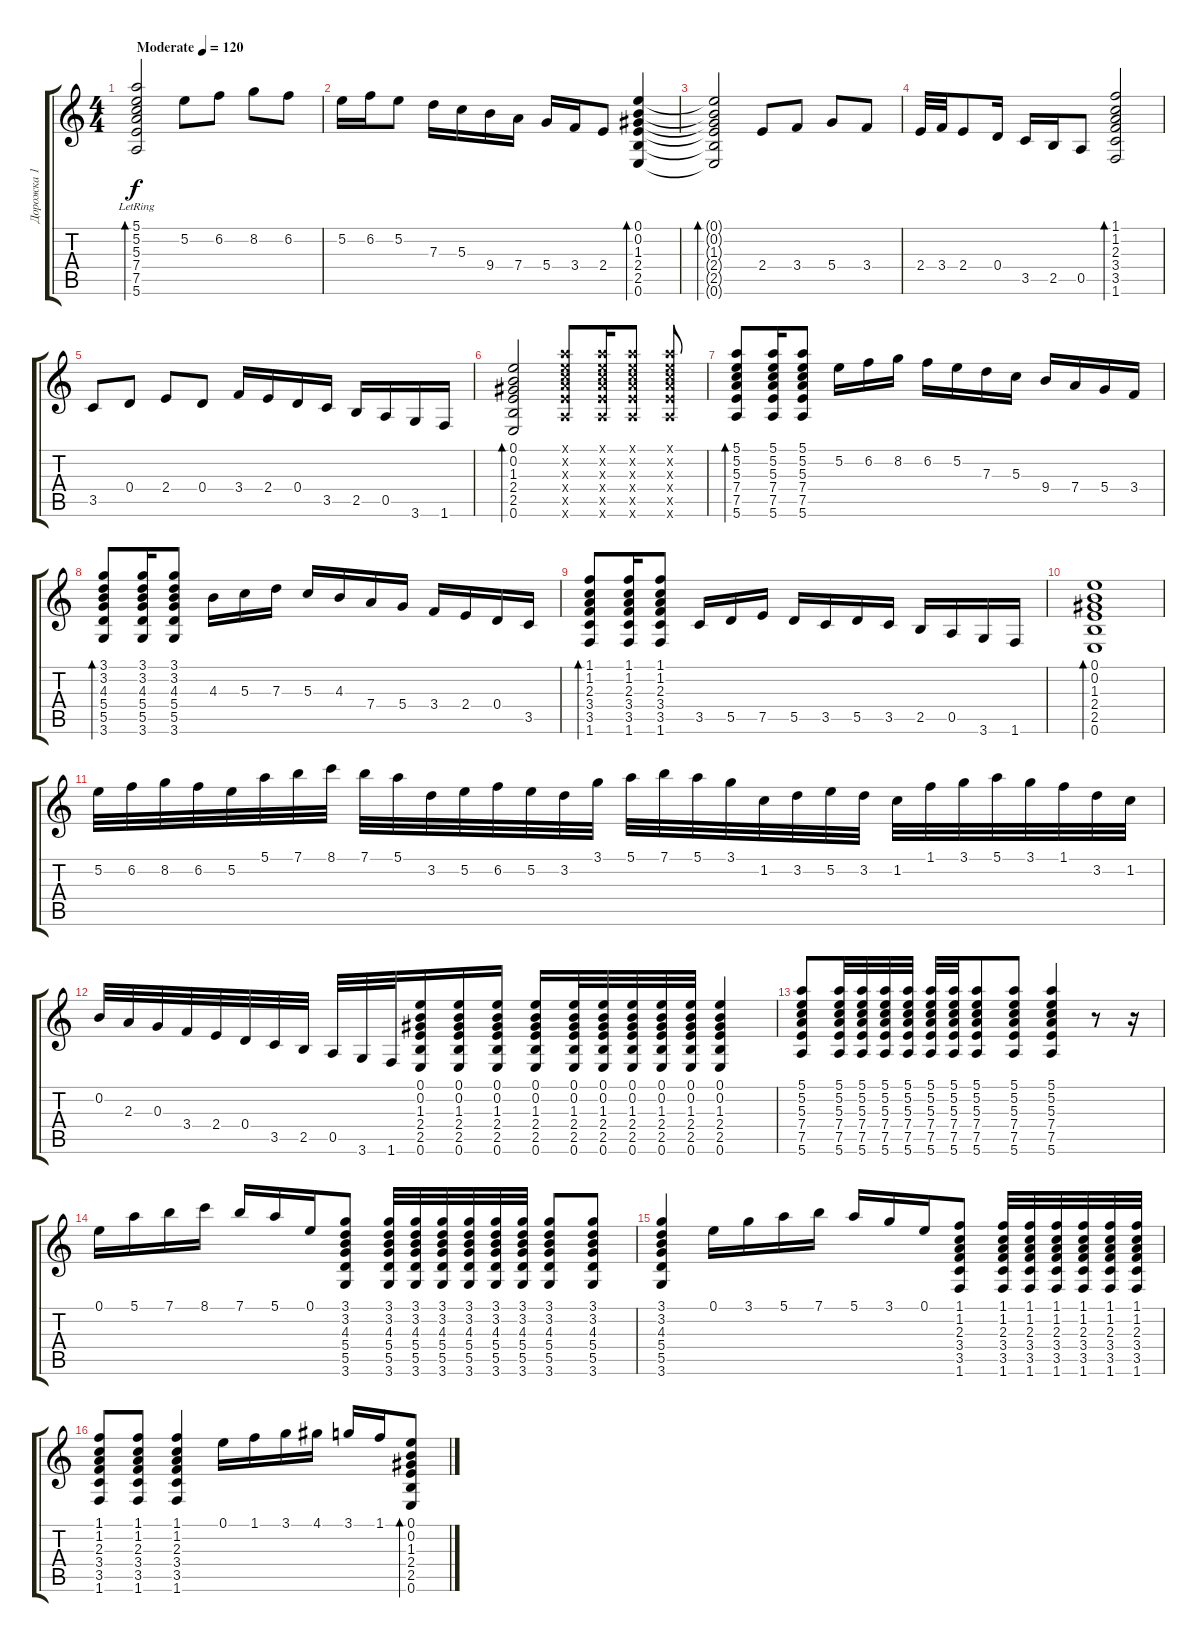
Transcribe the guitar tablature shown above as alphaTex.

\track ("Дорожка 1" "Дорожка 1") {instrument acousticguitarnylon}
\staff {score tabs}
\tuning (E4 B3 G3 D3 A2 E2) {hide}
\ts (4 4)
\tempo (120 "Moderate")
\clef g2
\ks c
(5.1{lr} 5.2{lr} 5.3{lr} 7.4{lr} 7.5{lr} 5.6{lr}).2{bd 480 dy f instrument acousticguitarnylon} 5.2.8 6.2.8 8.2.8 6.2.8 |
5.2.16 6.2.16 5.2.8 7.3.16 5.3.16 9.4.16 7.4.16 5.4.16 3.4.16 2.4.8 (0.1 0.2 1.3 2.4 2.5 0.6).4{bd 480} |
(0.1{t} 0.2{t} 1.3{t} 2.4{t} 2.5{t} 0.6{t}).2{bd 480} 2.4.8 3.4.8 5.4.8 3.4.8 |
2.4.32 3.4.32 2.4.8 0.4.16 3.5.16 2.5.16 0.5.8 (1.1 1.2 2.3 3.4 3.5 1.6).2{bd 480} |
3.5.8 0.4.8 2.4.8 0.4.8 3.4.16 2.4.16 0.4.16 3.5.16 2.5.16 0.5.16 3.6.16 1.6.16 |
(0.1 0.2 1.3 2.4 2.5 0.6).2{bd 480} (5.1{x} 5.2{x} 5.3{x} 7.4{x} 7.5{x} 5.6{x}).8 (5.1{x} 5.2{x} 5.3{x} 7.4{x} 7.5{x} 5.6{x}).16 (5.1{x} 5.2{x} 5.3{x} 7.4{x} 7.5{x} 5.6{x}).8 (5.1{x} 5.2{x} 5.3{x} 7.4{x} 7.5{x} 5.6{x}).8 |
(5.1 5.2 5.3 7.4 7.5 5.6).8{bd 120} (5.1 5.2 5.3 7.4 7.5 5.6).16 (5.1 5.2 5.3 7.4 7.5 5.6).8 5.2.16 6.2.16 8.2.16 6.2.16 5.2.16 7.3.16 5.3.16 9.4.16 7.4.16 5.4.16 3.4.16 |
(3.1 3.2 4.3 5.4 5.5 3.6).8{bd 120} (3.1 3.2 4.3 5.4 5.5 3.6).16 (3.1 3.2 4.3 5.4 5.5 3.6).8 4.3.16 5.3.16 7.3.16 5.3.16 4.3.16 7.4.16 5.4.16 3.4.16 2.4.16 0.4.16 3.5.16 |
(1.1 1.2 2.3 3.4 3.5 1.6).8{bd 120} (1.1 1.2 2.3 3.4 3.5 1.6).16 (1.1 1.2 2.3 3.4 3.5 1.6).8 3.5.16 5.5.16 7.5.16 5.5.16 3.5.16 5.5.16 3.5.16 2.5.16 0.5.16 3.6.16 1.6.16 |
(0.1 0.2 1.3 2.4 2.5 0.6).1{bd 480} |
5.2.32 6.2.32 8.2.32 6.2.32 5.2.32 5.1.32 7.1.32 8.1.32 7.1.32 5.1.32 3.2.32 5.2.32 6.2.32 5.2.32 3.2.32 3.1.32 5.1.32 7.1.32 5.1.32 3.1.32 1.2.32 3.2.32 5.2.32 3.2.32 1.2.32 1.1.32 3.1.32 5.1.32 3.1.32 1.1.32 3.2.32 1.2.32 |
0.2.32 2.3.32 0.3.32 3.4.32 2.4.32 0.4.32 3.5.32 2.5.32 0.5.32 3.6.32 1.6.32 (0.1 0.2 1.3 2.4 2.5 0.6).16 (0.1 0.2 1.3 2.4 2.5 0.6).16 (0.1 0.2 1.3 2.4 2.5 0.6).16 (0.1 0.2 1.3 2.4 2.5 0.6).16 (0.1 0.2 1.3 2.4 2.5 0.6).32 (0.1 0.2 1.3 2.4 2.5 0.6).32 (0.1 0.2 1.3 2.4 2.5 0.6).32 (0.1 0.2 1.3 2.4 2.5 0.6).32 (0.1 0.2 1.3 2.4 2.5 0.6).32 (0.1 0.2 1.3 2.4 2.5 0.6).4 |
(5.1 5.2 5.3 7.4 7.5 5.6).8 (5.1 5.2 5.3 7.4 7.5 5.6).32 (5.1 5.2 5.3 7.4 7.5 5.6).32 (5.1 5.2 5.3 7.4 7.5 5.6).32 (5.1 5.2 5.3 7.4 7.5 5.6).32 (5.1 5.2 5.3 7.4 7.5 5.6).32 (5.1 5.2 5.3 7.4 7.5 5.6).32 (5.1 5.2 5.3 7.4 7.5 5.6).8 (5.1 5.2 5.3 7.4 7.5 5.6).8 (5.1 5.2 5.3 7.4 7.5 5.6).4 r.8 r.16 |
0.1.16 5.1.16 7.1.16 8.1.16 7.1.16 5.1.16 0.1.16 (3.1 3.2 4.3 5.4 5.5 3.6).8 (3.1 3.2 4.3 5.4 5.5 3.6).32 (3.1 3.2 4.3 5.4 5.5 3.6).32 (3.1 3.2 4.3 5.4 5.5 3.6).32 (3.1 3.2 4.3 5.4 5.5 3.6).32 (3.1 3.2 4.3 5.4 5.5 3.6).32 (3.1 3.2 4.3 5.4 5.5 3.6).32 (3.1 3.2 4.3 5.4 5.5 3.6).8 (3.1 3.2 4.3 5.4 5.5 3.6).8 |
(3.1 3.2 4.3 5.4 5.5 3.6).4 0.1.16 3.1.16 5.1.16 7.1.16 5.1.16 3.1.16 0.1.16 (1.1 1.2 2.3 3.4 3.5 1.6).8 (1.1 1.2 2.3 3.4 3.5 1.6).32 (1.1 1.2 2.3 3.4 3.5 1.6).32 (1.1 1.2 2.3 3.4 3.5 1.6).32 (1.1 1.2 2.3 3.4 3.5 1.6).32 (1.1 1.2 2.3 3.4 3.5 1.6).32 (1.1 1.2 2.3 3.4 3.5 1.6).32 |
(1.1 1.2 2.3 3.4 3.5 1.6).8 (1.1 1.2 2.3 3.4 3.5 1.6).8 (1.1 1.2 2.3 3.4 3.5 1.6).4 0.1.16 1.1.16 3.1.16 4.1.16 3.1.16 1.1.16 (0.1 0.2 1.3 2.4 2.5 0.6).8{bd 480}
